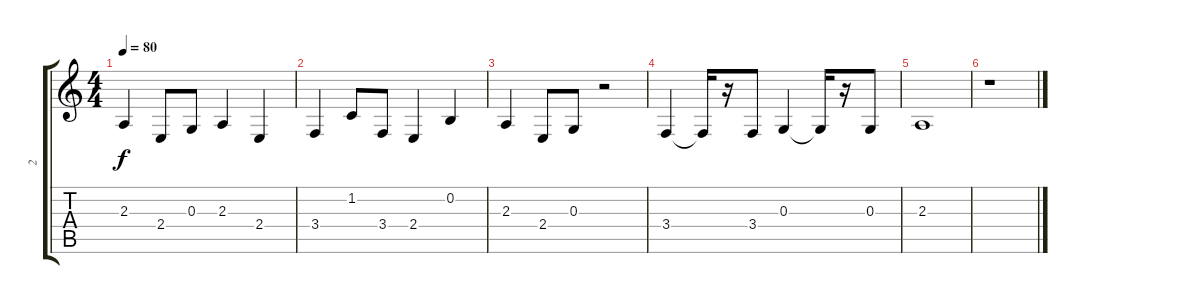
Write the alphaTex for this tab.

\track ("2" "2") {instrument stringensemble1}
\staff {score tabs}
\tuning (E4 B3 G3 D3 A2 E2) {hide}
\ts (4 4)
\tempo 80
\clef g2
\ks c
2.3.4{dy f} 2.4.8 0.3.8 2.3.4 2.4.4 |
3.4.4 1.2.8 3.4.8 2.4.4 0.2.4 |
2.3.4 2.4.8 0.3.8 r.2 |
3.4.4 3.4{t}.16 r.16 3.4.8 0.3.4 0.3{t}.16 r.16 0.3.8 |
2.3.1 |
r.1
